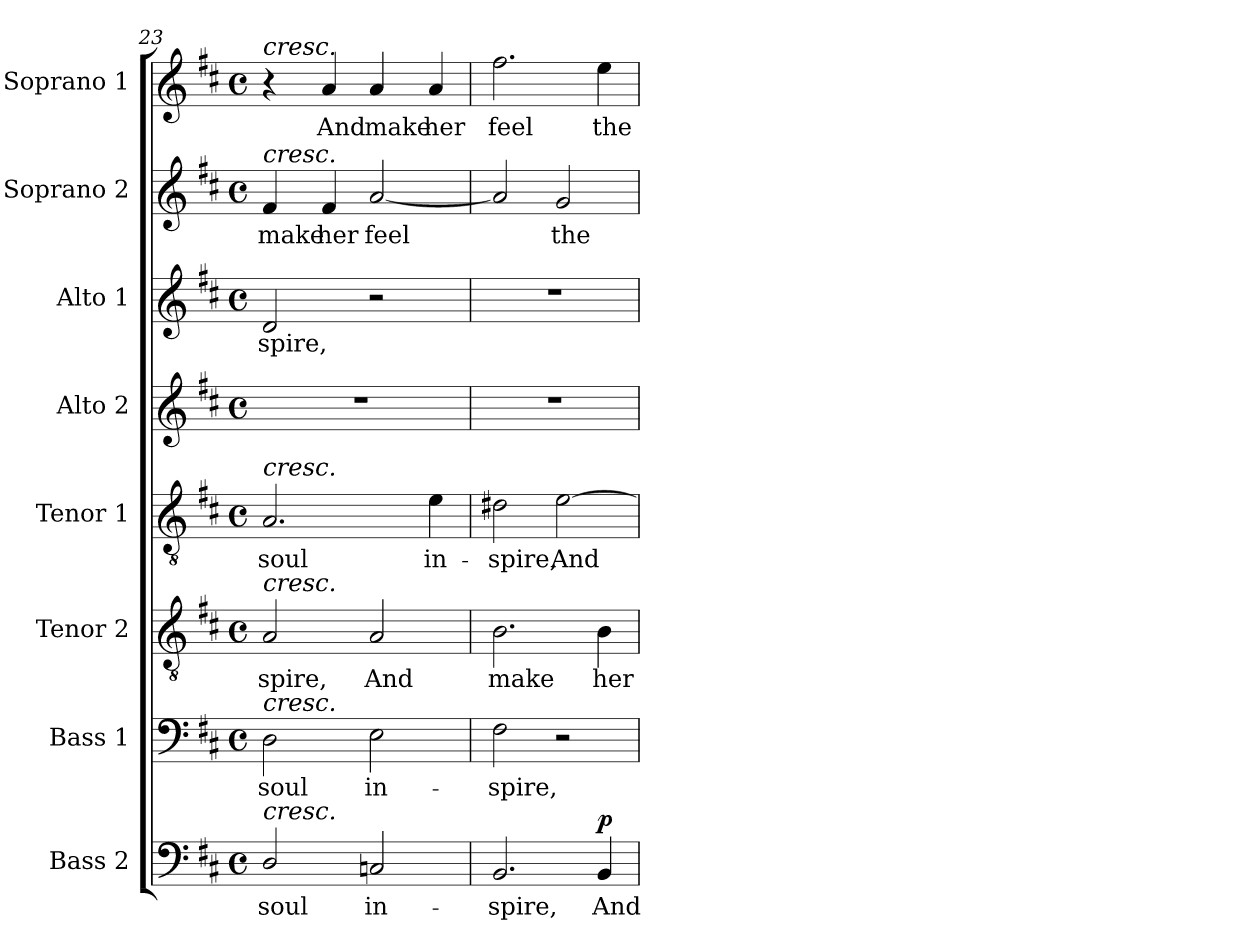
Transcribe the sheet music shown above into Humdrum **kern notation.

**kern	**text	**dynam	**kern	**text	**kern	**text	**kern	**text	**kern	**kern	**text	**kern	**text	**kern	**text
*part8	*part8	*part8	*part7	*part7	*part6	*part6	*part5	*part5	*part4	*part3	*part3	*part2	*part2	*part1	*part1
*staff8	*staff8	*staff8	*staff7	*staff7	*staff6	*staff6	*staff5	*staff5	*staff4	*staff3	*staff3	*staff2	*staff2	*staff1	*staff1
*I"Bass 2	*	*	*I"Bass 1	*	*I"Tenor 2	*	*I"Tenor 1	*	*I"Alto 2	*I"Alto 1	*	*I"Soprano 2	*	*I"Soprano 1	*
*I'B2.	*	*	*I'B1.	*	*I'T2.	*	*I'T1.	*	*I'A2.	*I'A1.	*	*I'S2.	*	*I'S1.	*
*clefF4	*	*	*clefF4	*	*clefGv2	*	*clefGv2	*	*clefG2	*clefG2	*	*clefG2	*	*clefG2	*
*	*	*	*	*	*ITrd7c12	*	*ITrd7c12	*	*	*	*	*	*	*	*
*k[f#c#]	*	*	*k[f#c#]	*	*k[f#c#]	*	*k[f#c#]	*	*k[f#c#]	*k[f#c#]	*	*k[f#c#]	*	*k[f#c#]	*
*D:	*	*	*D:	*	*D:	*	*D:	*	*D:	*D:	*	*D:	*	*D:	*
*M4/4	*	*	*M4/4	*	*M4/4	*	*M4/4	*	*M4/4	*M4/4	*	*M4/4	*	*M4/4	*
*met(c)	*	*	*met(c)	*	*met(c)	*	*met(c)	*	*met(c)	*met(c)	*	*met(c)	*	*met(c)	*
=23	=23	=23	=23	=23	=23	=23	=23	=23	=23	=23	=23	=23	=23	=23	=23
!	!LO:LY:b:color=#000000	!	!	!	!	!	!	!	!	!	!	!	!	!	!
!	!	!	!	!LO:LY:b:color=#000000	!	!	!	!	!	!	!	!	!	!	!
!	!	!	!	!	!	!LO:LY:b:color=#000000	!	!	!	!	!	!	!	!	!
!	!	!	!	!	!	!	!	!LO:LY:b:color=#000000	!	!	!	!	!	!	!
!	!	!	!	!	!	!	!	!	!	!	!LO:LY:b:color=#000000	!	!	!	!
!	!	!	!	!	!	!	!	!	!	!	!	!	!	!LO:TX:a:i:t=cresc.	!
!	!	!	!	!	!	!	!	!	!	!	!	!LO:TX:a:i:t=cresc.	!	!	!
!	!	!	!	!	!	!	!LO:TX:a:i:t=cresc.	!	!	!	!	!	!	!	!
!	!	!	!	!	!LO:TX:a:i:t=cresc.	!	!	!	!	!	!	!	!	!	!
!	!	!	!LO:TX:a:i:t=cresc.	!	!	!	!	!	!	!	!	!	!	!	!
!LO:TX:a:i:t=cresc.	!	!	!	!	!	!	!	!	!	!	!	!	!	!	!
!	!	!	!	!	!	!	!	!	!	!	!	!	!LO:LY:b:color=#000000	!	!
2Di/	soul	.	2Di\	soul	2AAi/	-spire,	2.AAi/	soul	1r	2di/	-spire,	4f#i/	make	4r	.
!	!	!	!	!	!	!	!	!	!	!	!	!	!LO:LY:b:color=#000000	!	!
!	!	!	!	!	!	!	!	!	!	!	!	!	!	!	!LO:LY:b:color=#000000
.	.	.	.	.	.	.	.	.	.	.	.	4f#i/	her	4ai/	And
!	!LO:LY:b:color=#000000	!	!	!	!	!	!	!	!	!	!	!	!	!	!
!	!	!	!	!LO:LY:b:color=#000000	!	!	!	!	!	!	!	!	!	!	!
!	!	!	!	!	!	!LO:LY:b:color=#000000	!	!	!	!	!	!	!	!	!
!	!	!	!	!	!	!	!	!	!	!	!	!	!LO:LY:b:color=#000000	!	!
!	!	!	!	!	!	!	!	!	!	!	!	!	!	!	!LO:LY:b:color=#000000
2Cni/	in-	.	2Ei\	in-	2AAi/	And	.	.	.	2r	.	[2ai/	feel	4ai/	make
!	!	!	!	!	!	!	!	!LO:LY:b:color=#000000	!	!	!	!	!	!	!
!	!	!	!	!	!	!	!	!	!	!	!	!	!	!	!LO:LY:b:color=#000000
.	.	.	.	.	.	.	4Ei\	in-	.	.	.	.	.	4ai/	her
=24	=24	=24	=24	=24	=24	=24	=24	=24	=24	=24	=24	=24	=24	=24	=24
!	!LO:LY:b:color=#000000	!	!	!	!	!	!	!	!	!	!	!	!	!	!
!	!	!	!	!LO:LY:b:color=#000000	!	!	!	!	!	!	!	!	!	!	!
!	!	!	!	!	!	!LO:LY:b:color=#000000	!	!	!	!	!	!	!	!	!
!	!	!	!	!	!	!	!	!LO:LY:b:color=#000000	!	!	!	!	!	!	!
!	!	!	!	!	!	!	!	!	!	!	!	!	!	!	!LO:LY:b:color=#000000
2.BBi/	-spire,	.	2F#i\	-spire,	2.BBi\	make	2D#Xi\	-spire,	1r	1r	.	2ai/]	.	2.ff#i\	feel
!	!	!	!	!	!	!	!	!LO:LY:b:color=#000000	!	!	!	!	!	!	!
!	!	!	!	!	!	!	!	!	!	!	!	!	!LO:LY:b:color=#000000	!	!
.	.	.	2r	.	.	.	[2Ei\	And	.	.	.	2gi/	the	.	.
!	!LO:LY:b:color=#000000	!	!	!	!	!	!	!	!	!	!	!	!	!	!
!	!	!	!	!	!	!LO:LY:b:color=#000000	!	!	!	!	!	!	!	!	!
!	!	!	!	!	!	!	!	!	!	!	!	!	!	!	!LO:LY:b:color=#000000
4BBi/	And	p	.	.	4BBi\	her	.	.	.	.	.	.	.	4eei\	the
=	=	=	=	=	=	=	=	=	=	=	=	=	=	=	=
*-	*-	*-	*-	*-	*-	*-	*-	*-	*-	*-	*-	*-	*-	*-	*-
